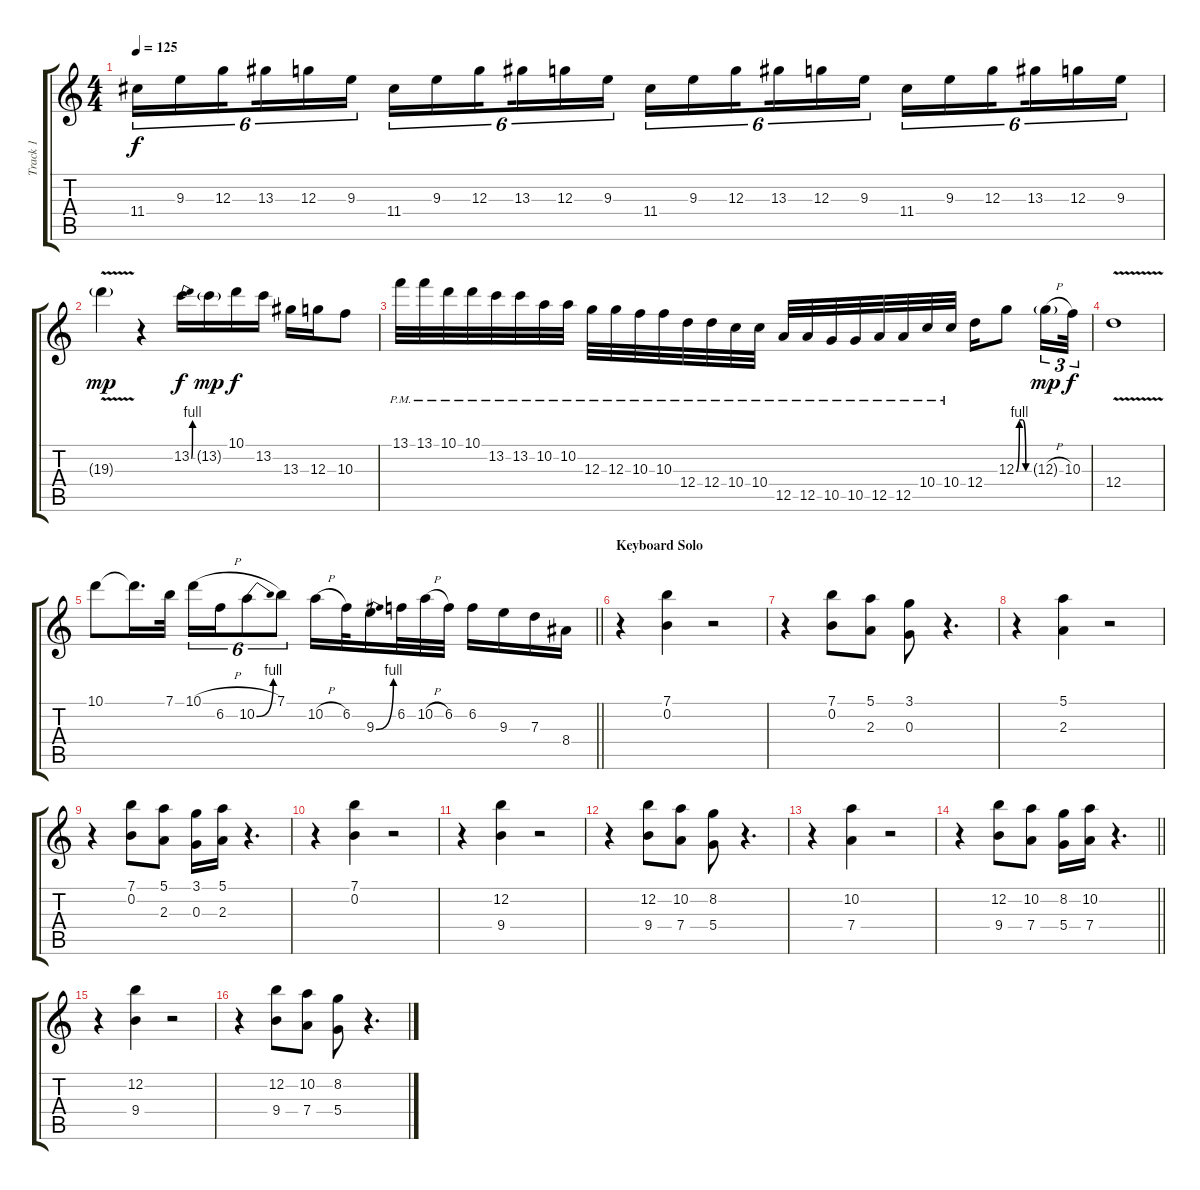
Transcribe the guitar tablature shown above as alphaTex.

\track ("Track 1" "Track 1") {instrument electricguitarclean}
\staff {score tabs}
\tuning (E4 B3 G3 D3 A2 E2) {hide}
\ts (4 4)
\tempo 125
\clef g2
\ks c
11.4.16{tu (6 4) dy f} 9.3.16{tu (6 4)} 12.3.16{tu (6 4) beam splitsecondary} 13.3.16{tu (6 4)} 12.3.16{tu (6 4)} 9.3.16{tu (6 4)} 11.4.16{tu (6 4)} 9.3.16{tu (6 4)} 12.3.16{tu (6 4) beam splitsecondary} 13.3.16{tu (6 4)} 12.3.16{tu (6 4)} 9.3.16{tu (6 4)} 11.4.16{tu (6 4)} 9.3.16{tu (6 4)} 12.3.16{tu (6 4) beam splitsecondary} 13.3.16{tu (6 4)} 12.3.16{tu (6 4)} 9.3.16{tu (6 4)} 11.4.16{tu (6 4)} 9.3.16{tu (6 4)} 12.3.16{tu (6 4) beam splitsecondary} 13.3.16{tu (6 4)} 12.3.16{tu (6 4)} 9.3.16{tu (6 4)} |
19.3{v g}.4{dy mp} r.4 13.2{be (bend 0 0 60 4)}.16{dy f} 13.2{g}.16{dy mp} 10.1.16{dy f} 13.2.16 13.3.16 12.3.16 10.3.8 |
13.1{pm}.32 13.1{pm}.32 10.1{pm}.32 10.1{pm}.32 13.2{pm}.32 13.2{pm}.32 10.2{pm}.32 10.2{pm}.32 12.3{pm}.32 12.3{pm}.32 10.3{pm}.32 10.3{pm}.32 12.4{pm}.32 12.4{pm}.32 10.4{pm}.32 10.4{pm}.32 12.5{pm}.32 12.5{pm}.32 10.5{pm}.32 10.5{pm}.32 12.5{pm}.32 12.5{pm}.32 10.4{pm}.32 10.4{pm}.32 12.4.16 12.3{be (custom 0 0 15 4 30 4 45 0 60 0)}.8 12.3{h g}.16{tu (3 2) dy mp} 10.3.32{tu (3 2) dy f} |
12.4{v}.1 |
\barLineRight lightlight
10.1.8 10.1{t}.16{d} 7.1.32 10.1{h}.16{tu (6 4)} 6.2.16{tu (6 4)} 10.2{be (bend 0 0 60 4)}.8{tu (6 4)} 7.1.8{tu (6 4)} 10.2{h}.16 6.2.32 9.3{be (bend 0 0 60 4)}.16 6.2.32 10.2{h}.32 6.2.32 6.2.16 9.3.16 7.3.16 8.4.16 |
\section ("" "Keyboard Solo")
r.4{instrument electricguitarclean} (7.1 0.2).4 r.2 |
r.4 (7.1 0.2).8 (5.1 2.3).8 (3.1 0.3).8 r.4{d} |
r.4 (5.1 2.3).4 r.2 |
r.4 (7.1 0.2).8 (5.1 2.3).8 (3.1 0.3).16 (5.1 2.3).16 r.4{d} |
r.4 (7.1 0.2).4 r.2 |
r.4 (12.2 9.4).4 r.2 |
r.4 (12.2 9.4).8 (10.2 7.4).8 (8.2 5.4).8 r.4{d} |
r.4 (10.2 7.4).4 r.2 |
\barLineRight lightlight
r.4 (12.2 9.4).8 (10.2 7.4).8 (8.2 5.4).16 (10.2 7.4).16 r.4{d} |
r.4 (12.2 9.4).4 r.2 |
r.4 (12.2 9.4).8 (10.2 7.4).8 (8.2 5.4).8 r.4{d}
